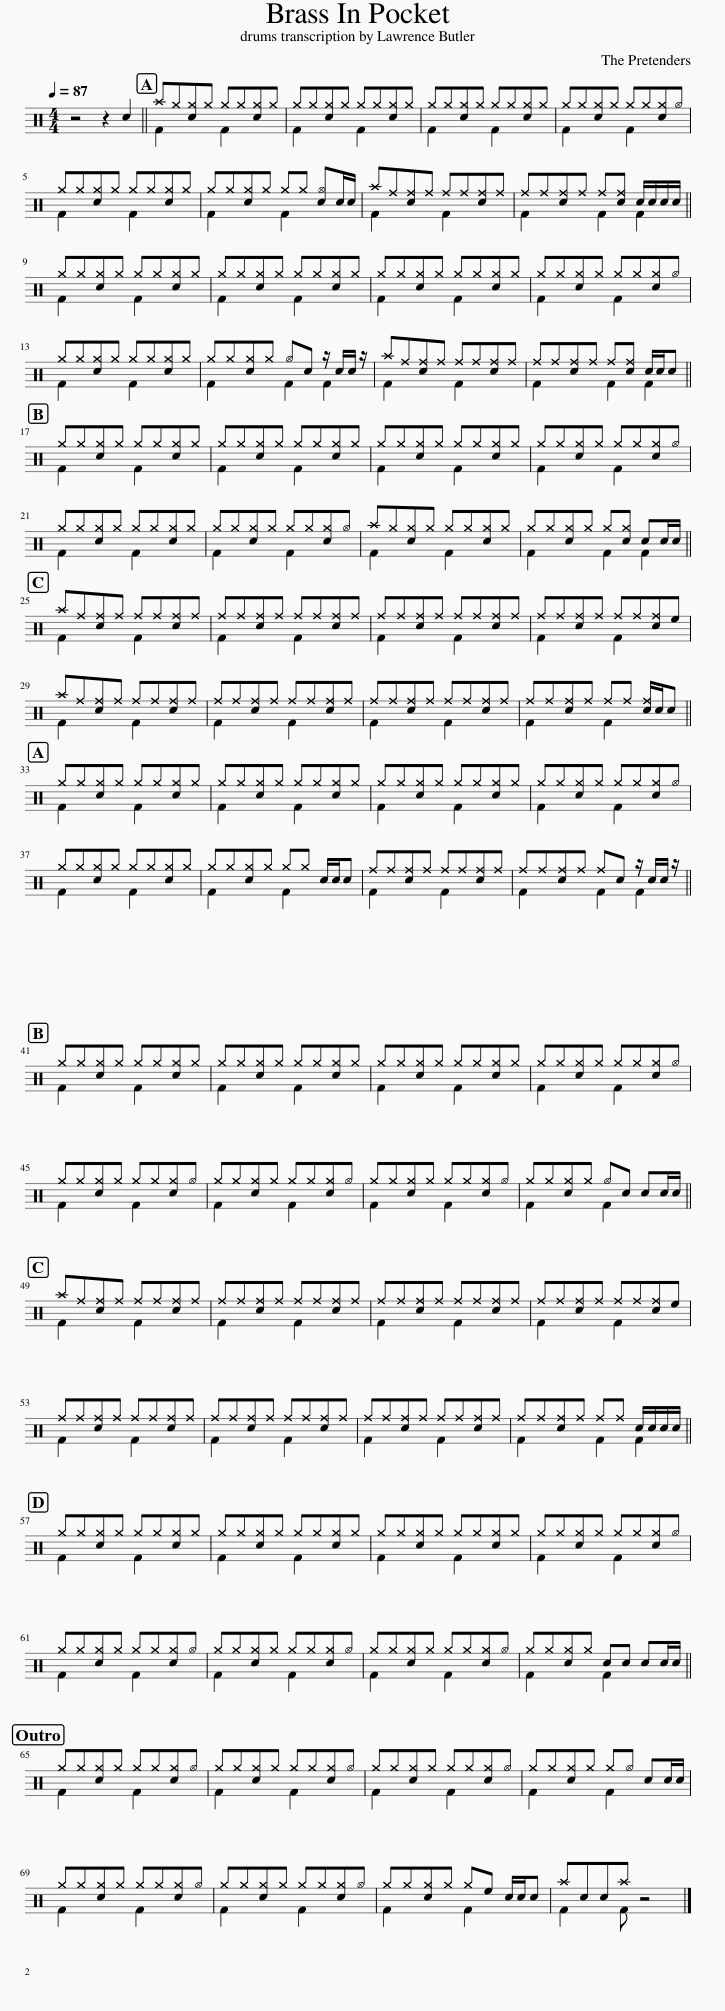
X:1
%%score ( 1 2 )
L:1/8
Q:1/4=87
M:4/4
I:linebreak $
K:C
V:1 perc
K:none
V:2 perc
K:none
V:1
 z4 z2 c2 || ^a^g[c^g]^g ^g^g[c^g]^g | ^g^g[c^g]^g ^g^g[c^g]^g | ^g^g[c^g]^g ^g^g[c^g]^g | ^g^g[c^g]^g ^g^g[c^g]g |$ %5
 ^g^g[c^g]^g ^g^g[c^g]^g | ^g^g[c^g]^g ^g^g [cg]c/c/ | ^a^f[c^f]^f ^f^f[c^f]^f | ^f^f[c^f]^f ^f[c^f] c/c/c/c/ ||$ ^g^g[c^g]^g ^g^g[c^g]^g | %10
 ^g^g[c^g]^g ^g^g[c^g]^g | ^g^g[c^g]^g ^g^g[c^g]^g | ^g^g[c^g]^g ^g^g[c^g]g |$ ^g^g[c^g]^g ^g^g[c^g]^g | ^g^g[c^g]^g gc z/ c/c/ z/ | %15
 ^a^f[c^f]^f ^f^f[c^f]^f | ^f^f[c^f]^f ^f[c^f] c/c/c ||$ ^g^g[c^g]^g ^g^g[c^g]^g | ^g^g[c^g]^g ^g^g[c^g]^g | ^g^g[c^g]^g ^g^g[c^g]^g | %20
 ^g^g[c^g]^g ^g^g[c^g]g |$ ^g^g[c^g]^g ^g^g[c^g]^g | ^g^g[c^g]^g ^g^g[c^g]g | ^a^g[c^g]^g ^g^g[c^g]^g | ^g^g[c^g]^g ^g[c^g] cc/c/ ||$ %25
 ^a^f[c^f]^f ^f^f[c^f]^f | ^f^f[c^f]^f ^f^f[c^f]^f | ^f^f[c^f]^f ^f^f[c^f]^f | ^f^f[c^f]^f ^f^f[c^f]e |$ ^a^f[c^f]^f ^f^f[c^f]^f | %30
 ^f^f[c^f]^f ^f^f[c^f]^f | ^f^f[c^f]^f ^f^f[c^f]^f | ^f^f[c^f]^f ^f^f [c^f]/c/c ||$ ^g^g[c^g]^g ^g^g[c^g]^g | ^g^g[c^g]^g ^g^g[c^g]^g | %35
 ^g^g[c^g]^g ^g^g[c^g]^g | ^g^g[c^g]^g ^g^g[c^g]g |$ ^g^g[c^g]^g ^g^g[c^g]^g | ^g^g[c^g]^g ^g^g c/c/c | ^f^f[c^f]^f ^f^f[c^f]^f | %40
 ^f^f[c^f]^f ^fc z/ c/c/ z/ ||$ ^g^g[c^g]^g ^g^g[c^g]^g | ^g^g[c^g]^g ^g^g[c^g]^g | ^g^g[c^g]^g ^g^g[c^g]^g | ^g^g[c^g]^g ^g^g[c^g]g |$ %45
 ^g^g[c^g]^g ^g^g[c^g]g | ^g^g[c^g]^g ^g^g[c^g]g | ^g^g[c^g]^g ^g^g[c^g]g | ^g^g[c^g]^g gc cc/c/ ||$ ^a^f[c^f]^f ^f^f[c^f]^f | %50
 ^f^f[c^f]^f ^f^f[c^f]^f | ^f^f[c^f]^f ^f^f[c^f]^f | ^f^f[c^f]^f ^f^f[c^f]e |$ ^f^f[c^f]^f ^f^f[c^f]^f | ^f^f[c^f]^f ^f^f[c^f]^f | %55
 ^f^f[c^f]^f ^f^f[c^f]^f | ^f^f[c^f]^f ^f^f c/c/c/c/ ||$ ^g^g[c^g]^g ^g^g[c^g]^g | ^g^g[c^g]^g ^g^g[c^g]^g | ^g^g[c^g]^g ^g^g[c^g]^g | %60
 ^g^g[c^g]^g ^g^g[c^g]g |$ ^g^g[c^g]^g ^g^g[c^g]g | ^g^g[c^g]^g ^g^g[c^g]g | ^g^g[c^g]^g ^g^g[c^g]g | ^g^g[c^g]^g cc cc/c/ ||$ %65
 ^g^g[c^g]^g ^g^g[c^g]g | ^g^g[c^g]^g ^g^g[c^g]g | ^g^g[c^g]^g ^g^g[c^g]g | ^g^g[c^g]^g ^gg cc/c/ |$ ^g^g[c^g]^g ^g^g[c^g]g | %70
 ^g^g[c^g]^g ^g^g[c^g]g | ^g^g[c^g]^g ^ge c/c/c | ^acc^a z4 |] %73
V:2
 x8 || F2 x2 F2 x2 | F2 x2 F2 x2 | F2 x2 F2 x2 | F2 x2 F2 x2 |$ %5
 F2 x2 F2 x2 | F2 x2 F2 x2 | F2 x2 F2 x2 | F2 x2 F2 F2 ||$ F2 x2 F2 x2 | %10
 F2 x2 F2 x2 | F2 x2 F2 x2 | F2 x2 F2 x2 |$ F2 x2 F2 x2 | F2 x2 F2 F2 | %15
 F2 x2 F2 x2 | F2 x2 F2 F2 ||$ F2 x2 F2 x2 | F2 x2 F2 x2 | F2 x2 F2 x2 | %20
 F2 x2 F2 x2 |$ F2 x2 F2 x2 | F2 x2 F2 x2 | F2 x2 F2 x2 | F2 x2 F2 F2 ||$ %25
 F2 x2 F2 x2 | F2 x2 F2 x2 | F2 x2 F2 x2 | F2 x2 F2 x2 |$ F2 x2 F2 x2 | %30
 F2 x2 F2 x2 | F2 x2 F2 x2 | F2 x2 F2 x2 ||$ F2 x2 F2 x2 | F2 x2 F2 x2 | %35
 F2 x2 F2 x2 | F2 x2 F2 x2 |$ F2 x2 F2 x2 | F2 x2 F2 x2 | F2 x2 F2 x2 | %40
 F2 x2 F2 F2 ||$ F2 x2 F2 x2 | F2 x2 F2 x2 | F2 x2 F2 x2 | F2 x2 F2 x2 |$ %45
 F2 x2 F2 x2 | F2 x2 F2 x2 | F2 x2 F2 x2 | F2 x2 F2 x2 ||$ F2 x2 F2 x2 | %50
 F2 x2 F2 x2 | F2 x2 F2 x2 | F2 x2 F2 x2 |$ F2 x2 F2 x2 | F2 x2 F2 x2 | %55
 F2 x2 F2 x2 | F2 x2 F2 F2 ||$ F2 x2 F2 x2 | F2 x2 F2 x2 | F2 x2 F2 x2 | %60
 F2 x2 F2 x2 |$ F2 x2 F2 x2 | F2 x2 F2 x2 | F2 x2 F2 x2 | F2 x2 F2 x2 ||$ %65
 F2 x2 F2 x2 | F2 x2 F2 x2 | F2 x2 F2 x2 | F2 x2 F2 x2 |$ F2 x2 F2 x2 | %70
 F2 x2 F2 x2 | F2 x2 F2 x2 | F2 x F x4 |] %73
